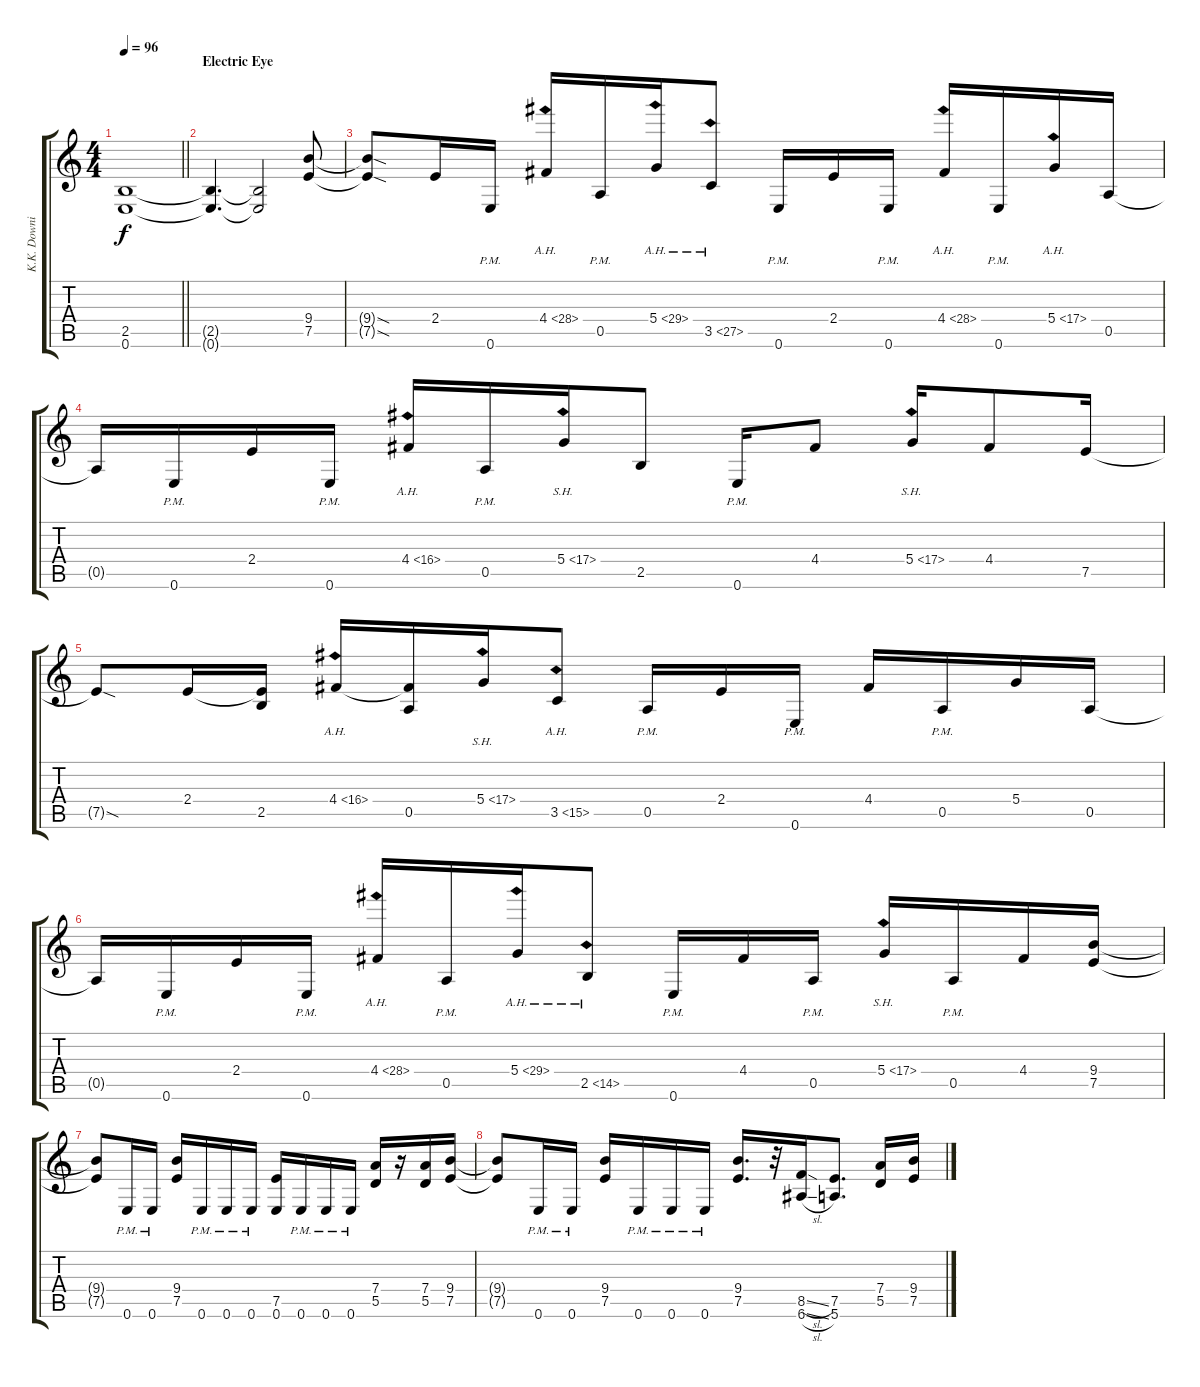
\track ("K.K. Downing" "K.K. Downi") {instrument distortionguitar}
\staff {score tabs}
\tuning (E4 B3 G3 D3 A2 E2) {hide}
\ts (4 4)
\tempo 96
\clef g2
\barLineRight lightlight
\ks c
(2.5 0.6).1{dy f} |
\section ("" "Electric Eye")
(2.5{t} 0.6{t}).4{d} (2.5{t} 0.6{t}).2 (9.4 7.5).8 |
(9.4{sod t} 7.5{sod t}).8 2.4.16 0.6{pm}.16 4.4{ah 24}.16 0.5{pm}.16 5.4{ah 24}.16 3.5{ah 24}.8 0.6{pm}.16 2.4.16 0.6{pm}.16 4.4{ah 24}.16 0.6{pm}.16 5.4{ah 12}.16 0.5.16 |
0.5{t}.16 0.6{pm}.16 2.4.16 0.6{pm}.16 4.4{ah 12}.16 0.5{pm}.16 5.4{sh 12}.16 2.5.8 0.6{pm}.16 4.4.8 5.4{sh 12}.16 4.4.8 7.5.16 |
7.5{sod t}.8 2.4.16 (2.4{t} 2.5).16 4.4{ah 12}.16 (4.4{t} 0.5).16 5.4{sh 12}.16 3.5{ah 12}.8 0.5{pm}.16 2.4.16 0.6{pm}.16 4.4.16 0.5{pm}.16 5.4.16 0.5.16 |
0.5{t}.16 0.6{pm}.16 2.4.16 0.6{pm}.16 4.4{ah 24}.16 0.5{pm}.16 5.4{ah 24}.16 2.5{ah 12}.8 0.6{pm}.16 4.4.16 0.5{pm}.16 5.4{sh 12}.16 0.5{pm}.16 4.4.16 (9.4 7.5).16 |
(9.4{t} 7.5{t}).8 0.6{pm}.16 0.6{pm}.16 (9.4 7.5).16 0.6{pm}.16 0.6{pm}.16 0.6{pm}.16 (7.5 0.6).16 0.6{pm}.16 0.6{pm}.16 0.6{pm}.16 (7.4 5.5).16 r.16 (7.4 5.5).16 (9.4 7.5).16 |
(9.4{t} 7.5{t}).8 0.6{pm}.16 0.6{pm}.16 (9.4 7.5).16 0.6{pm}.16 0.6{pm}.16 0.6{pm}.16 (9.4 7.5).16{d} r.32 (8.5{sl} 6.6{sl}).16 (7.5 5.6).8{d} (7.4 5.5).16 (9.4 7.5).16
